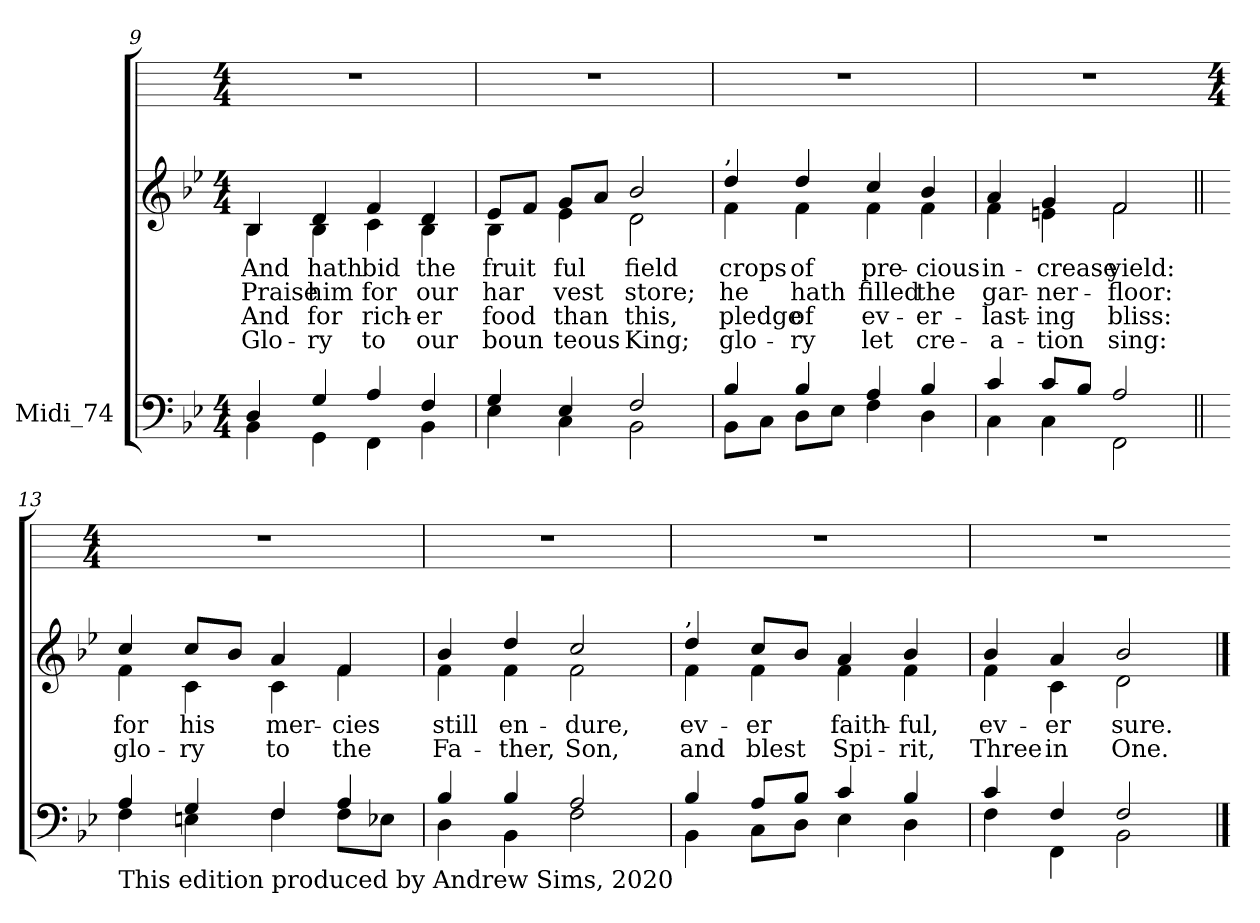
**kern	**kern	**text	**text	**text	**text	**kern
*part3	*part2	*part2	*part2	*part2	*part2	*part1
*staff3	*staff2	*staff2	*staff2	*staff2	*staff2	*staff1
*I"Midi_74	*	*	*	*	*	*
!!LO:LB:g=z
*clefF4	*clefG2	*	*	*	*	*
*k[b-e-]	*k[b-e-]	*	*	*	*	*
*B-:	*B-:	*	*	*	*	*
*M4/4	*M4/4	*	*	*	*	*M4/4
=9	=9	=9	=9	=9	=9	=9
*^	*	*	*	*	*	*
!	!	!	!LO:LY:b	!LO:LY:b	!LO:LY:b	!LO:LY:b	!
*	*	*^	*	*	*	*	*
4D/	4BB-\	4B-/	4B-\	And	Praise	And	Glo-	1r
!	!	!	!	!LO:LY:b	!LO:LY:b	!LO:LY:b	!LO:LY:b	!
4G/	4GG\	4d/	4B-\	-hath	him	for	ry	.
!	!	!	!	!LO:LY:b	!LO:LY:b	!LO:LY:b	!LO:LY:b	!
4A/	4FF\	4f/	4c\	bid	for	rich-	-to	.
!	!	!	!	!LO:LY:b	!LO:LY:b	!LO:LY:b	!LO:LY:b	!
4F/	4BB-\	4d/	4B-\	the	our	er	our	.
=10	=10	=10	=10	=10	=10	=10	=10	=10
!	!	!	!	!LO:LY:b	!LO:LY:b	!LO:LY:b	!LO:LY:b	!
4G/	4E-\	8e-/L	4B-\	fruit	har	food	boun	1r
!	!	!	!	!	!	!	!LO:LY:b	!
.	.	8f/J	.	.	.	.	-	.
!	!	!	!	!LO:LY:b	!LO:LY:b	!LO:LY:b	!LO:LY:b	!
4E-/	4C\	8g/L	4e-\	-ful	vest	than	teous	.
.	.	8a/J	.	.	.	.	.	.
!	!	!	!	!LO:LY:b	!LO:LY:b	!LO:LY:b	!LO:LY:b	!
2F/	2BB-\	2b-/	2d\	field	store;	this,	King;	.
=11	=11	=11	=11	=11	=11	=11	=11	=11
!	!	!LO:TX:a:t=,	!	!	!	!	!	!
!	!	!	!	!LO:LY:b	!LO:LY:b	!LO:LY:b	!LO:LY:b	!
4B-/	8BB-\L	4dd/	4f\	crops	he	pledge	glo-	1r
.	8C\J	.	.	.	.	.	.	.
!	!	!	!	!LO:LY:b	!LO:LY:b	!LO:LY:b	!LO:LY:b	!
4B-/	8D\L	4dd/	4f\	-of	hath	of	ry	.
.	8E-\J	.	.	.	.	.	.	.
!	!	!	!	!LO:LY:b	!LO:LY:b	!LO:LY:b	!LO:LY:b	!
4A/	4F\	4cc/	4f\	pre-	-filled	ev-	-let	.
!	!	!	!	!LO:LY:b	!LO:LY:b	!LO:LY:b	!LO:LY:b	!
4B-/	4D\	4b-/	4f\	cious	the	er-	-cre-	.
=12	=12	=12	=12	=12	=12	=12	=12	=12
!	!	!	!	!LO:LY:b	!LO:LY:b	!LO:LY:b	!LO:LY:b	!
4c/	4C\	4a/	4f\	-in-	-gar-	-last-	-a-	1r
!	!	!	!	!LO:LY:b	!LO:LY:b	!LO:LY:b	!LO:LY:b	!
8c/L	4C\	4g/	4en\	-crease	ner-	-ing	tion	.
8B-/J	.	.	.	.	.	.	.	.
!	!	!	!	!LO:LY:b	!LO:LY:b	!LO:LY:b	!LO:LY:b	!
2A/	2FF\	2f/	2f\	yield:	floor:	bliss:	sing:	.
!!LO:LB:g=z
=13||	=13||	=13||	=13||	=13	=13	=13	=13	=13
*	*	*	*	*	*	*	*	*M4/4
!LO:TX:b:t=This edition produced by Andrew Sims, 2020	!	!	!	!	!	!	!	!
!	!	!	!	!LO:LY:b	!LO:LY:b	!	!	!
4A/	4F\	4cc/	4f\	for	glo-	.	.	1r
!	!	!	!	!LO:LY:b	!LO:LY:b	!	!	!
4G/	4En\	8cc/L	4c\	-his	ry	.	.	.
.	.	8b-/J	.	.	.	.	.	.
!	!	!	!	!LO:LY:b	!LO:LY:b	!	!	!
4F/	4F\	4a/	4c\	mer-	-to	.	.	.
!	!	!	!	!LO:LY:b	!LO:LY:b	!	!	!
4A/	8F\L	4f/	4f\	cies	the	.	.	.
.	8E-X\J	.	.	.	.	.	.	.
=14	=14	=14	=14	=14	=14	=14	=14	=14
!	!	!	!	!LO:LY:b	!LO:LY:b	!	!	!
4B-/	4D\	4b-/	4f\	still	Fa-	.	.	1r
!	!	!	!	!LO:LY:b	!LO:LY:b	!	!	!
4B-/	4BB-\	4dd/	4f\	-en-	-ther,	.	.	.
!	!	!	!	!LO:LY:b	!LO:LY:b	!	!	!
2A/	2F\	2cc/	2f\	dure,	Son,	.	.	.
=15	=15	=15	=15	=15	=15	=15	=15	=15
!	!	!LO:TX:a:t=,	!	!	!	!	!	!
!	!	!	!	!LO:LY:b	!LO:LY:b	!	!	!
4B-/	4BB-\	4dd/	4f\	ev-	-and	.	.	1r
!	!	!	!	!LO:LY:b	!LO:LY:b	!	!	!
8A/L	8C\L	8cc/L	4f\	er	blest	.	.	.
8B-/J	8D\J	8b-/J	.	.	.	.	.	.
!	!	!	!	!LO:LY:b	!LO:LY:b	!	!	!
4c/	4E-\	4a/	4f\	faith-	-Spi-	.	.	.
!	!	!	!	!LO:LY:b	!LO:LY:b	!	!	!
4B-/	4D\	4b-/	4f\	-ful,	rit,	.	.	.
=16	=16	=16	=16	=16	=16	=16	=16	=16
!	!	!	!	!LO:LY:b	!LO:LY:b	!	!	!
4c/	4F\	4b-/	4f\	ev-	-Three	.	.	1r
!	!	!	!	!LO:LY:b	!LO:LY:b	!	!	!
4F/	4FF\	4a/	4c\	er	in	.	.	.
!	!	!	!	!LO:LY:b	!LO:LY:b	!	!	!
2F/	2BB-\	2b-/	2d\	sure.	One.	.	.	.
*v	*v	*	*	*	*	*	*	*
*	*v	*v	*	*	*	*	*
==	==	=	=	=	=	=
*-	*-	*-	*-	*-	*-	*-
